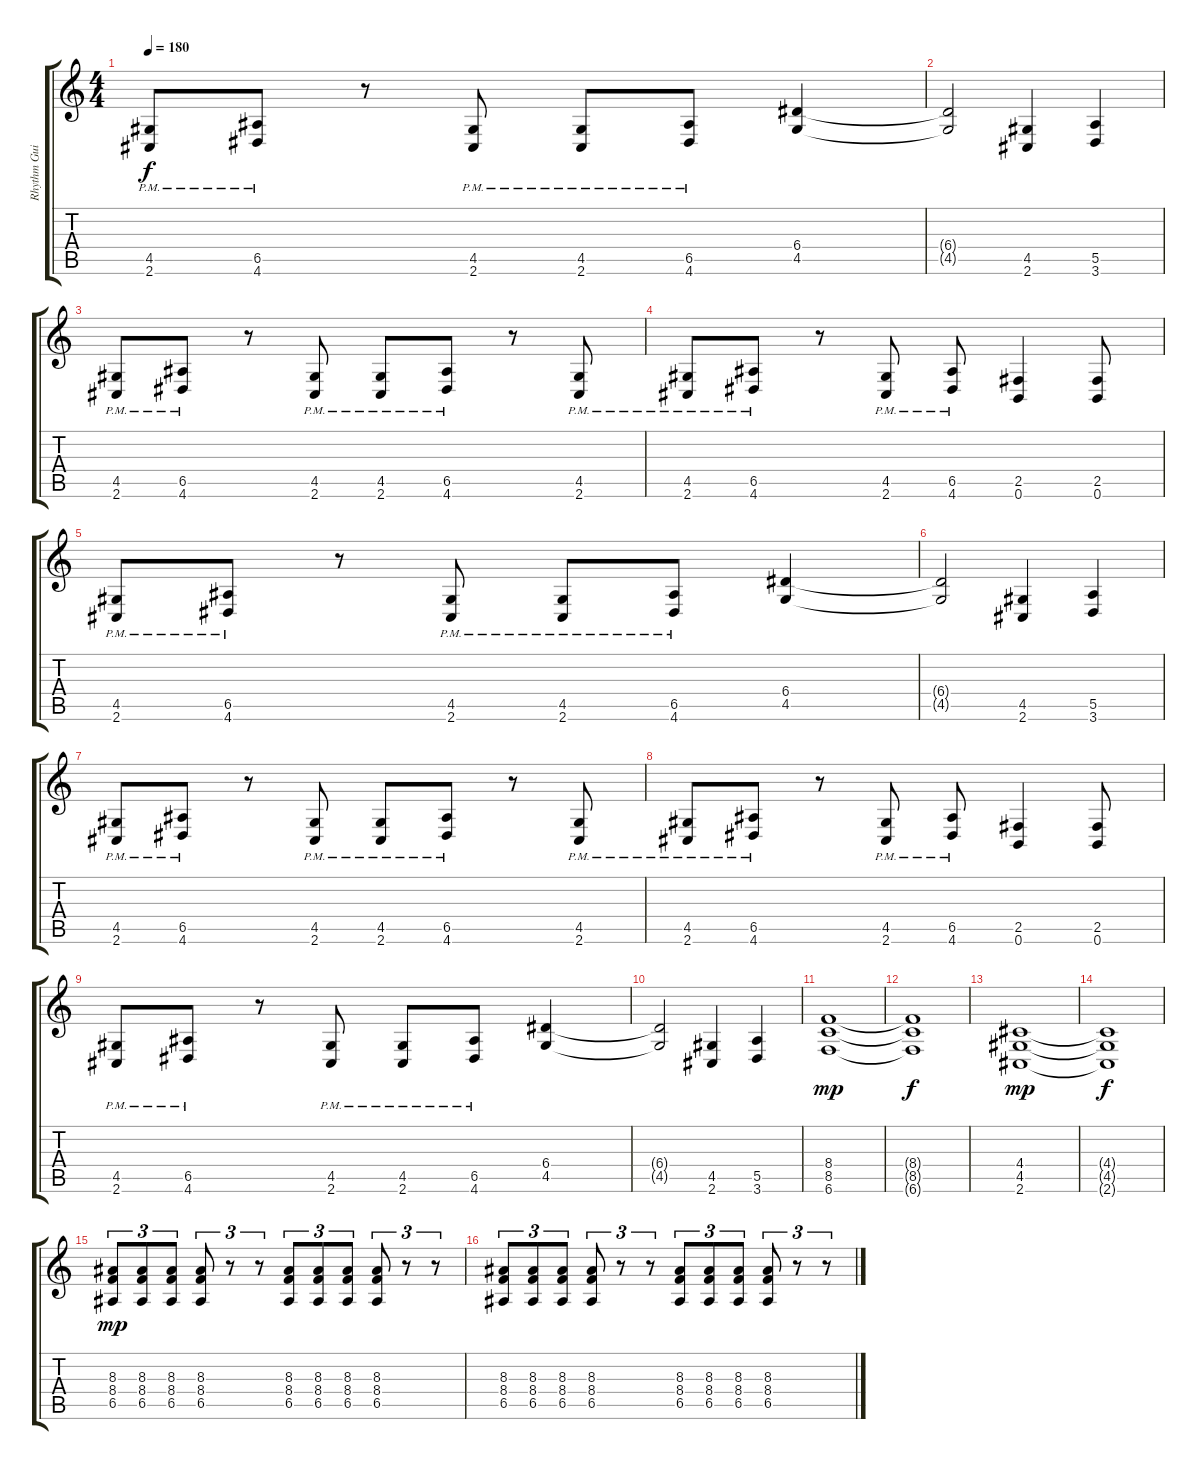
\track ("Rhythm Guitar" "Rhythm Gui") {instrument distortionguitar}
\staff {score tabs}
\tuning (B3 Gb3 D3 A2 E2 B1) {hide}
\ts (4 4)
\tempo 180
\clef g2
\ks c
(4.5{pm} 2.6{pm}).8{dy f} (6.5{pm} 4.6{pm}).8 r.8 (4.5{pm} 2.6{pm}).8 (4.5{pm} 2.6{pm}).8 (6.5{pm} 4.6{pm}).8 (6.4 4.5).4 |
(6.4{t} 4.5{t}).2 (4.5 2.6).4 (5.5 3.6).4 |
(4.5{pm} 2.6{pm}).8 (6.5{pm} 4.6{pm}).8 r.8 (4.5{pm} 2.6{pm}).8 (4.5{pm} 2.6{pm}).8 (6.5{pm} 4.6{pm}).8 r.8 (4.5{pm} 2.6{pm}).8 |
(4.5{pm} 2.6{pm}).8 (6.5{pm} 4.6{pm}).8 r.8 (4.5{pm} 2.6{pm}).8 (6.5{pm} 4.6{pm}).8 (2.5 0.6).4 (2.5 0.6).8 |
(4.5{pm} 2.6{pm}).8 (6.5{pm} 4.6{pm}).8 r.8 (4.5{pm} 2.6{pm}).8 (4.5{pm} 2.6{pm}).8 (6.5{pm} 4.6{pm}).8 (6.4 4.5).4 |
(6.4{t} 4.5{t}).2 (4.5 2.6).4 (5.5 3.6).4 |
(4.5{pm} 2.6{pm}).8 (6.5{pm} 4.6{pm}).8 r.8 (4.5{pm} 2.6{pm}).8 (4.5{pm} 2.6{pm}).8 (6.5{pm} 4.6{pm}).8 r.8 (4.5{pm} 2.6{pm}).8 |
(4.5{pm} 2.6{pm}).8 (6.5{pm} 4.6{pm}).8 r.8 (4.5{pm} 2.6{pm}).8 (6.5{pm} 4.6{pm}).8 (2.5 0.6).4 (2.5 0.6).8 |
(4.5{pm} 2.6{pm}).8 (6.5{pm} 4.6{pm}).8 r.8 (4.5{pm} 2.6{pm}).8 (4.5{pm} 2.6{pm}).8 (6.5{pm} 4.6{pm}).8 (6.4 4.5).4 |
(6.4{t} 4.5{t}).2 (4.5 2.6).4 (5.5 3.6).4 |
(8.4 8.5 6.6).1{dy mp} |
(8.4{t} 8.5{t} 6.6{t}).1{dy f} |
(4.4 4.5 2.6).1{dy mp} |
(4.4{t} 4.5{t} 2.6{t}).1{dy f} |
(8.3 8.4 6.5).8{tu (3 2) dy mp} (8.3 8.4 6.5).8{tu (3 2)} (8.3 8.4 6.5).8{tu (3 2)} (8.3 8.4 6.5).8{tu (3 2)} r.8{tu (3 2)} r.8{tu (3 2)} (8.3 8.4 6.5).8{tu (3 2)} (8.3 8.4 6.5).8{tu (3 2)} (8.3 8.4 6.5).8{tu (3 2)} (8.3 8.4 6.5).8{tu (3 2)} r.8{tu (3 2)} r.8{tu (3 2)} |
(8.3 8.4 6.5).8{tu (3 2)} (8.3 8.4 6.5).8{tu (3 2)} (8.3 8.4 6.5).8{tu (3 2)} (8.3 8.4 6.5).8{tu (3 2)} r.8{tu (3 2)} r.8{tu (3 2)} (8.3 8.4 6.5).8{tu (3 2)} (8.3 8.4 6.5).8{tu (3 2)} (8.3 8.4 6.5).8{tu (3 2)} (8.3 8.4 6.5).8{tu (3 2)} r.8{tu (3 2)} r.8{tu (3 2)}
